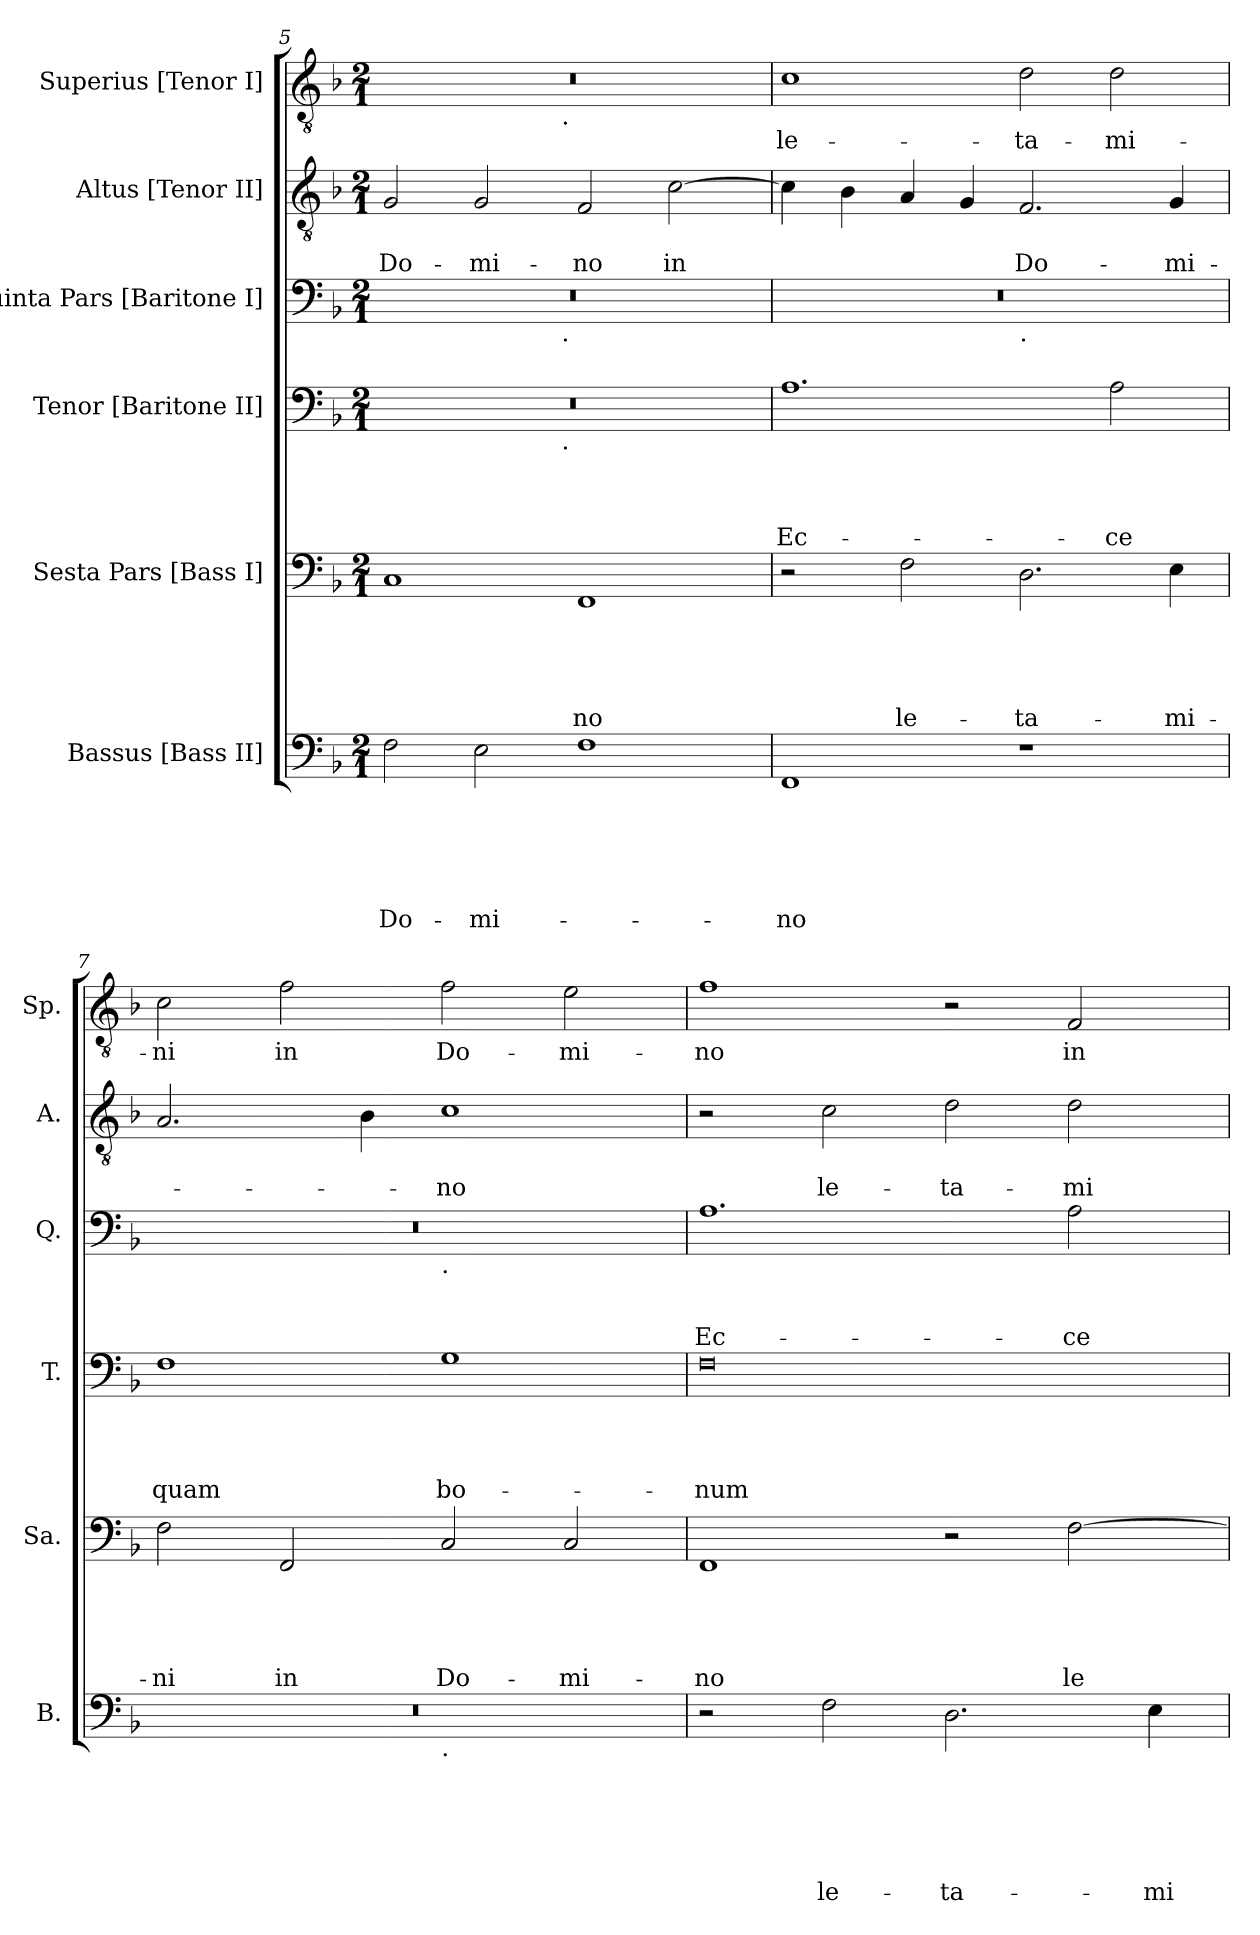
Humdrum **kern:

**kern	**text	**text	**text	**text	**text	**text	**kern	**text	**text	**text	**text	**text	**kern	**text	**text	**text	**text	**kern	**text	**text	**text	**kern	**text	**text	**kern	**text
*part6	*part6	*part6	*part6	*part6	*part6	*part6	*part5	*part5	*part5	*part5	*part5	*part5	*part4	*part4	*part4	*part4	*part4	*part3	*part3	*part3	*part3	*part2	*part2	*part2	*part1	*part1
*staff6	*staff6	*staff6	*staff6	*staff6	*staff6	*staff6	*staff5	*staff5	*staff5	*staff5	*staff5	*staff5	*staff4	*staff4	*staff4	*staff4	*staff4	*staff3	*staff3	*staff3	*staff3	*staff2	*staff2	*staff2	*staff1	*staff1
*I"Bassus [Bass II]	*	*	*	*	*	*	*I"Sesta Pars [Bass I]	*	*	*	*	*	*I"Tenor [Baritone II]	*	*	*	*	*I"Quinta Pars [Baritone I]	*	*	*	*I"Altus [Tenor II]	*	*	*I"Superius [Tenor I]	*
*I'B.	*	*	*	*	*	*	*I'Sa.	*	*	*	*	*	*I'T.	*	*	*	*	*I'Q.	*	*	*	*I'A.	*	*	*I'Sp.	*
*clefF4	*	*	*	*	*	*	*clefF4	*	*	*	*	*	*clefF4	*	*	*	*	*clefF4	*	*	*	*clefGv2	*	*	*clefGv2	*
*k[b-]	*	*	*	*	*	*	*k[b-]	*	*	*	*	*	*k[b-]	*	*	*	*	*k[b-]	*	*	*	*k[b-]	*	*	*k[b-]	*
*F:	*	*	*	*	*	*	*F:	*	*	*	*	*	*F:	*	*	*	*	*F:	*	*	*	*F:	*	*	*F:	*
*M2/1	*	*	*	*	*	*	*M2/1	*	*	*	*	*	*M2/1	*	*	*	*	*M2/1	*	*	*	*M2/1	*	*	*M2/1	*
=5	=5	=5	=5	=5	=5	=5	=5	=5	=5	=5	=5	=5	=5	=5	=5	=5	=5	=5	=5	=5	=5	=5	=5	=5	=5	=5
!	!	!	!	!	!	!LO:LY:b	!	!	!	!	!	!	!	!	!	!	!	!	!	!	!	!	!	!LO:LY:b	!	!
*	*	*	*	*	*	*	*	*	*	*	*	*	*^	*	*	*	*	*^	*	*	*	*	*	*	*^	*
2F\	.	.	.	.	.	Do-	1C	.	.	.	.	.	0r	2ryy	.	.	.	.	0r	2ryy	.	.	.	2G/	.	Do-	0r	2ryy	.
!	!	!	!	!	!	!LO:LY:b	!	!	!	!	!	!	!	!	!	!	!	!	!	!	!	!	!	!	!	!LO:LY:b	!	!	!
2E\	.	.	.	.	.	-mi-	.	.	.	.	.	.	.	4...ryy	.	.	.	.	.	4...ryy	.	.	.	2G/	.	-mi-	.	4...ryy	.
!	!	!	!	!	!	!	!	!	!	!	!	!	!	!	!	!	!	!	!	!	!	!	!	!	!	!	!	!LO:TX:b:t=.	!
!	!	!	!	!	!	!	!	!	!	!	!	!	!	!	!	!	!	!	!	!LO:TX:b:t=.	!	!	!	!	!	!	!	!	!
!	!	!	!	!	!	!	!	!	!	!	!	!	!	!LO:TX:b:t=.	!	!	!	!	!	!	!	!	!	!	!	!	!	!	!
.	.	.	.	.	.	.	.	.	.	.	.	.	.	1ryy	.	.	.	.	.	1ryy	.	.	.	.	.	.	.	1ryy	.
!	!	!	!	!	!	!	!	!	!	!	!	!LO:LY:b	!	!	!	!	!	!	!	!	!	!	!	!	!	!LO:LY:b	!	!	!
1F	.	.	.	.	.	.	1FF	.	.	.	.	-no	.	.	.	.	.	.	.	.	.	.	.	2F/	.	-no	.	.	.
!	!	!	!	!	!	!	!	!	!	!	!	!	!	!	!	!	!	!	!	!	!	!	!	!	!	!LO:LY:b	!	!	!
.	.	.	.	.	.	.	.	.	.	.	.	.	.	.	.	.	.	.	.	.	.	.	.	[<2c\	.	in	.	.	.
.	.	.	.	.	.	.	.	.	.	.	.	.	.	32ryy	.	.	.	.	.	32ryy	.	.	.	.	.	.	.	32ryy	.
!!LO:LB:g=z
=6	=6	=6	=6	=6	=6	=6	=6	=6	=6	=6	=6	=6	=6	=6	=6	=6	=6	=6	=6	=6	=6	=6	=6	=6	=6	=6	=6	=6	=6
!	!	!	!	!	!	!LO:LY:b	!	!	!	!	!	!	!	!	!	!	!	!LO:LY:b	!	!	!	!	!	!	!	!	!	!	!LO:LY:b
*	*	*	*	*	*	*	*	*	*	*	*	*	*v	*v	*	*	*	*	*	*	*	*	*	*	*	*	*v	*v	*
1FF	.	.	.	.	.	-no	2r	.	.	.	.	.	1.A	.	.	.	Ec-	0r	1ryy	.	.	.	4c\]	.	.	1c	le-
.	.	.	.	.	.	.	.	.	.	.	.	.	.	.	.	.	.	.	.	.	.	.	4B-\	.	.	.	.
!	!	!	!	!	!	!	!	!	!	!	!	!LO:LY:b	!	!	!	!	!	!	!	!	!	!	!	!	!	!	!
.	.	.	.	.	.	.	2F\	.	.	.	.	le-	.	.	.	.	.	.	.	.	.	.	4A/	.	.	.	.
.	.	.	.	.	.	.	.	.	.	.	.	.	.	.	.	.	.	.	.	.	.	.	4G/	.	.	.	.
!	!	!	!	!	!	!	!	!	!	!	!	!	!	!	!	!	!	!	!LO:TX:b:t=.	!	!	!	!	!	!	!	!
!	!	!	!	!	!	!	!	!	!	!	!	!LO:LY:b	!	!	!	!	!	!	!	!	!	!	!	!	!LO:LY:b	!	!LO:LY:b
1r	.	.	.	.	.	.	2.D\	.	.	.	.	-ta-	.	.	.	.	.	.	1ryy	.	.	.	2.F/	.	Do-	2d\	-ta-
!	!	!	!	!	!	!	!	!	!	!	!	!	!	!	!	!	!LO:LY:b	!	!	!	!	!	!	!	!	!	!LO:LY:b
.	.	.	.	.	.	.	.	.	.	.	.	.	2A\	.	.	.	-ce	.	.	.	.	.	.	.	.	2d\	-mi-
!	!	!	!	!	!	!	!	!	!	!	!	!LO:LY:b	!	!	!	!	!	!	!	!	!	!	!	!	!LO:LY:b	!	!
.	.	.	.	.	.	.	4E\	.	.	.	.	-mi-	.	.	.	.	.	.	.	.	.	.	4G/	.	-mi-	.	.
=7	=7	=7	=7	=7	=7	=7	=7	=7	=7	=7	=7	=7	=7	=7	=7	=7	=7	=7	=7	=7	=7	=7	=7	=7	=7	=7	=7
!	!	!	!	!	!	!	!	!	!	!	!	!LO:LY:b	!	!	!	!	!LO:LY:b	!	!	!	!	!	!	!	!	!	!LO:LY:b
*^	*	*	*	*	*	*	*	*	*	*	*	*	*	*	*	*	*	*	*	*	*	*	*	*	*	*	*
0r	1ryy	.	.	.	.	.	.	2F\	.	.	.	.	-ni	1F	.	.	.	quam	0r	1ryy	.	.	.	2.A/	.	.	2c\	-ni
!	!	!	!	!	!	!	!	!	!	!	!	!	!LO:LY:b	!	!	!	!	!	!	!	!	!	!	!	!	!	!	!LO:LY:b
.	.	.	.	.	.	.	.	2FF/	.	.	.	.	in	.	.	.	.	.	.	.	.	.	.	.	.	.	2f\	in
.	.	.	.	.	.	.	.	.	.	.	.	.	.	.	.	.	.	.	.	.	.	.	.	4B-\	.	.	.	.
!	!	!	!	!	!	!	!	!	!	!	!	!	!	!	!	!	!	!	!	!LO:TX:b:t=.	!	!	!	!	!	!	!	!
!	!LO:TX:b:t=.	!	!	!	!	!	!	!	!	!	!	!	!	!	!	!	!	!	!	!	!	!	!	!	!	!	!	!
!	!	!	!	!	!	!	!	!	!	!	!	!	!LO:LY:b	!	!	!	!	!LO:LY:b	!	!	!	!	!	!	!	!LO:LY:b	!	!LO:LY:b
.	1ryy	.	.	.	.	.	.	2C/	.	.	.	.	Do-	1G	.	.	.	bo-	.	1ryy	.	.	.	1c	.	-no	2f\	Do-
!	!	!	!	!	!	!	!	!	!	!	!	!	!LO:LY:b	!	!	!	!	!	!	!	!	!	!	!	!	!	!	!LO:LY:b
.	.	.	.	.	.	.	.	2C/	.	.	.	.	-mi-	.	.	.	.	.	.	.	.	.	.	.	.	.	2e\	-mi-
=8	=8	=8	=8	=8	=8	=8	=8	=8	=8	=8	=8	=8	=8	=8	=8	=8	=8	=8	=8	=8	=8	=8	=8	=8	=8	=8	=8	=8
!	!	!	!	!	!	!	!	!	!	!	!	!	!LO:LY:b	!	!	!	!	!LO:LY:b	!	!	!	!	!LO:LY:b	!	!	!	!	!LO:LY:b
*v	*v	*	*	*	*	*	*	*	*	*	*	*	*	*	*	*	*	*	*v	*v	*	*	*	*	*	*	*	*
2r	.	.	.	.	.	.	1FF	.	.	.	.	-no	0F	.	.	.	-num	1.A	.	.	Ec-	2r	.	.	1f	-no
!	!	!	!	!	!	!LO:LY:b	!	!	!	!	!	!	!	!	!	!	!	!	!	!	!	!	!	!LO:LY:b	!	!
2F\	.	.	.	.	.	le-	.	.	.	.	.	.	.	.	.	.	.	.	.	.	.	2c\	.	le-	.	.
!	!	!	!	!	!	!LO:LY:b	!	!	!	!	!	!	!	!	!	!	!	!	!	!	!	!	!	!LO:LY:b	!	!
2.D\	.	.	.	.	.	-ta-	2r	.	.	.	.	.	.	.	.	.	.	.	.	.	.	2d\	.	-ta-	2r	.
!	!	!	!	!	!	!	!	!	!	!	!	!LO:LY:b	!	!	!	!	!	!	!	!	!LO:LY:b	!	!	!LO:LY:b	!	!LO:LY:b
.	.	.	.	.	.	.	[>2F\	.	.	.	.	le-	.	.	.	.	.	2A\	.	.	-ce	2d\	.	-mi-	2F/	in
!	!	!	!	!	!	!LO:LY:b	!	!	!	!	!	!	!	!	!	!	!	!	!	!	!	!	!	!	!	!
4E\	.	.	.	.	.	-mi-	.	.	.	.	.	.	.	.	.	.	.	.	.	.	.	.	.	.	.	.
=	=	=	=	=	=	=	=	=	=	=	=	=	=	=	=	=	=	=	=	=	=	=	=	=	=	=
*-	*-	*-	*-	*-	*-	*-	*-	*-	*-	*-	*-	*-	*-	*-	*-	*-	*-	*-	*-	*-	*-	*-	*-	*-	*-	*-
